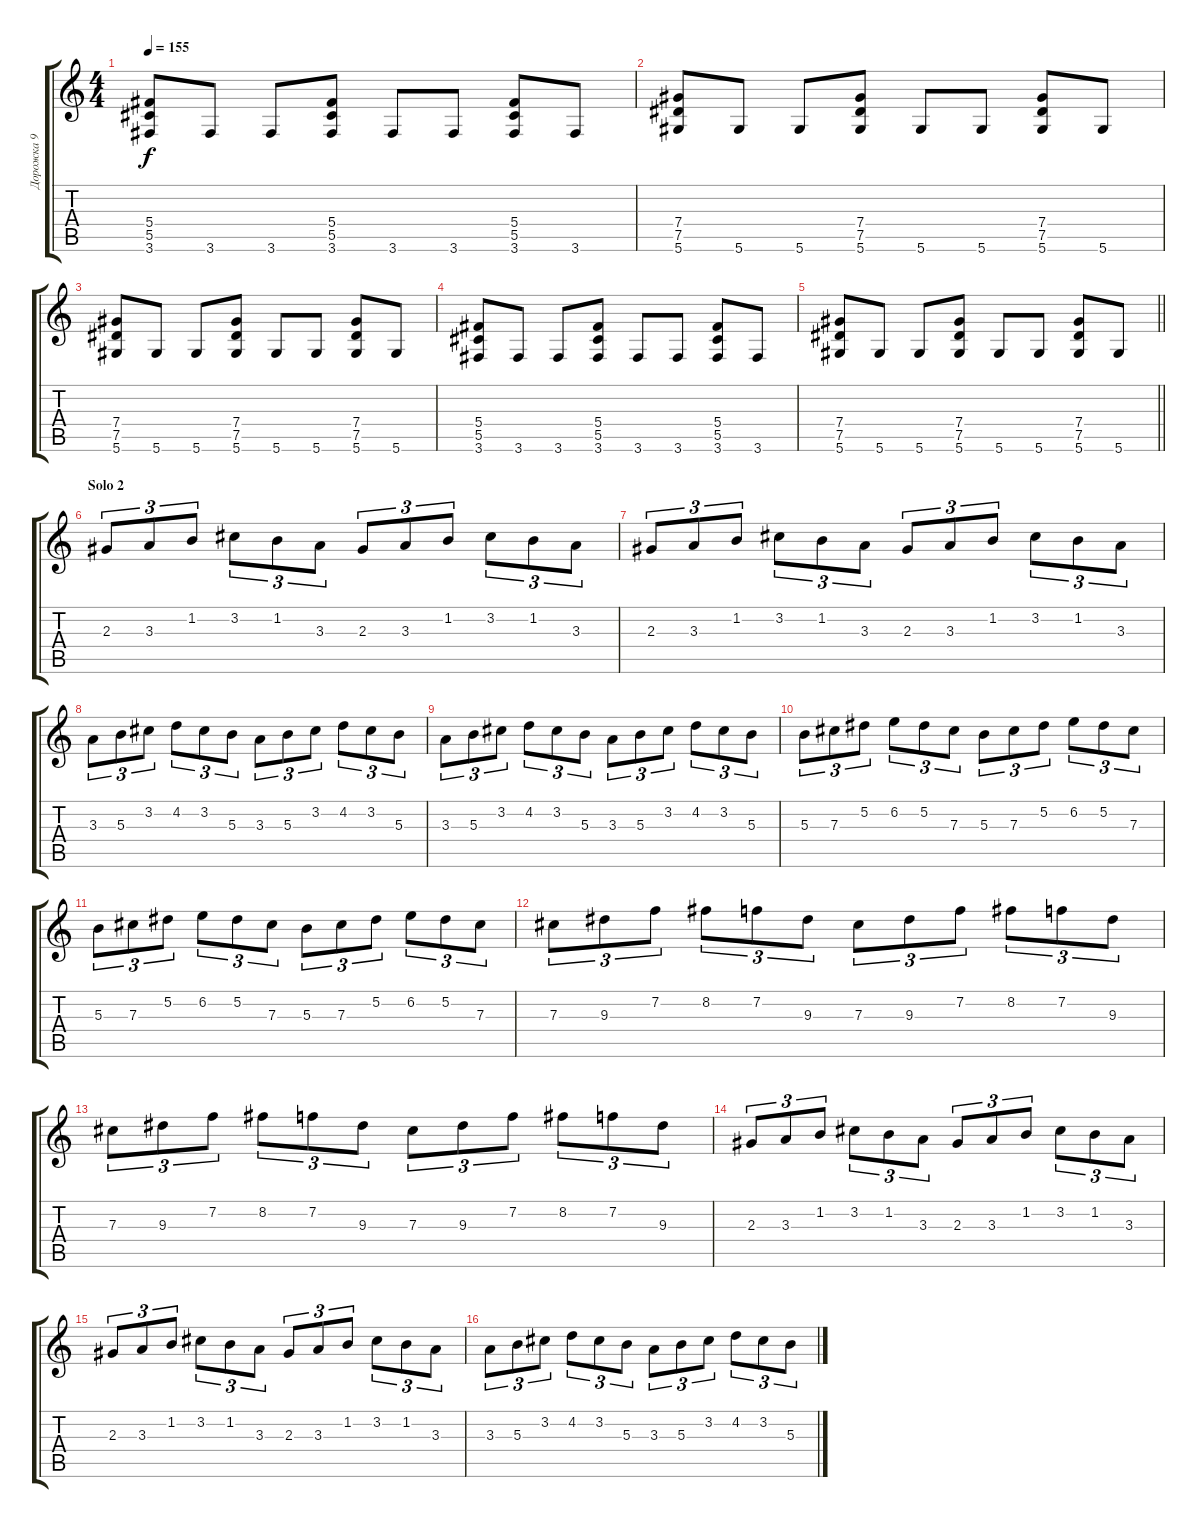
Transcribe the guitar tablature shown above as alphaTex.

\track ("Дорожка 9" "Дорожка 9") {instrument distortionguitar}
\staff {score tabs}
\tuning (Eb4 Bb3 Gb3 Db3 Ab2 Eb2) {hide}
\ts (4 4)
\tempo 155
\clef g2
\ks c
(5.4 5.5 3.6).8{dy f} 3.6.8 3.6.8 (5.4 5.5 3.6).8 3.6.8 3.6.8 (5.4 5.5 3.6).8 3.6.8 |
(7.4 7.5 5.6).8 5.6.8 5.6.8 (7.4 7.5 5.6).8 5.6.8 5.6.8 (7.4 7.5 5.6).8 5.6.8 |
(7.4 7.5 5.6).8 5.6.8 5.6.8 (7.4 7.5 5.6).8 5.6.8 5.6.8 (7.4 7.5 5.6).8 5.6.8 |
(5.4 5.5 3.6).8 3.6.8 3.6.8 (5.4 5.5 3.6).8 3.6.8 3.6.8 (5.4 5.5 3.6).8 3.6.8 |
\barLineRight lightlight
(7.4 7.5 5.6).8 5.6.8 5.6.8 (7.4 7.5 5.6).8 5.6.8 5.6.8 (7.4 7.5 5.6).8 5.6.8 |
\section ("" "Solo 2")
2.3.8{tu (3 2)} 3.3.8{tu (3 2)} 1.2.8{tu (3 2)} 3.2.8{tu (3 2)} 1.2.8{tu (3 2)} 3.3.8{tu (3 2)} 2.3.8{tu (3 2)} 3.3.8{tu (3 2)} 1.2.8{tu (3 2)} 3.2.8{tu (3 2)} 1.2.8{tu (3 2)} 3.3.8{tu (3 2)} |
2.3.8{tu (3 2)} 3.3.8{tu (3 2)} 1.2.8{tu (3 2)} 3.2.8{tu (3 2)} 1.2.8{tu (3 2)} 3.3.8{tu (3 2)} 2.3.8{tu (3 2)} 3.3.8{tu (3 2)} 1.2.8{tu (3 2)} 3.2.8{tu (3 2)} 1.2.8{tu (3 2)} 3.3.8{tu (3 2)} |
3.3.8{tu (3 2)} 5.3.8{tu (3 2)} 3.2.8{tu (3 2)} 4.2.8{tu (3 2)} 3.2.8{tu (3 2)} 5.3.8{tu (3 2)} 3.3.8{tu (3 2)} 5.3.8{tu (3 2)} 3.2.8{tu (3 2)} 4.2.8{tu (3 2)} 3.2.8{tu (3 2)} 5.3.8{tu (3 2)} |
3.3.8{tu (3 2)} 5.3.8{tu (3 2)} 3.2.8{tu (3 2)} 4.2.8{tu (3 2)} 3.2.8{tu (3 2)} 5.3.8{tu (3 2)} 3.3.8{tu (3 2)} 5.3.8{tu (3 2)} 3.2.8{tu (3 2)} 4.2.8{tu (3 2)} 3.2.8{tu (3 2)} 5.3.8{tu (3 2)} |
5.3.8{tu (3 2)} 7.3.8{tu (3 2)} 5.2.8{tu (3 2)} 6.2.8{tu (3 2)} 5.2.8{tu (3 2)} 7.3.8{tu (3 2)} 5.3.8{tu (3 2)} 7.3.8{tu (3 2)} 5.2.8{tu (3 2)} 6.2.8{tu (3 2)} 5.2.8{tu (3 2)} 7.3.8{tu (3 2)} |
5.3.8{tu (3 2)} 7.3.8{tu (3 2)} 5.2.8{tu (3 2)} 6.2.8{tu (3 2)} 5.2.8{tu (3 2)} 7.3.8{tu (3 2)} 5.3.8{tu (3 2)} 7.3.8{tu (3 2)} 5.2.8{tu (3 2)} 6.2.8{tu (3 2)} 5.2.8{tu (3 2)} 7.3.8{tu (3 2)} |
7.3.8{tu (3 2)} 9.3.8{tu (3 2)} 7.2.8{tu (3 2)} 8.2.8{tu (3 2)} 7.2.8{tu (3 2)} 9.3.8{tu (3 2)} 7.3.8{tu (3 2)} 9.3.8{tu (3 2)} 7.2.8{tu (3 2)} 8.2.8{tu (3 2)} 7.2.8{tu (3 2)} 9.3.8{tu (3 2)} |
7.3.8{tu (3 2)} 9.3.8{tu (3 2)} 7.2.8{tu (3 2)} 8.2.8{tu (3 2)} 7.2.8{tu (3 2)} 9.3.8{tu (3 2)} 7.3.8{tu (3 2)} 9.3.8{tu (3 2)} 7.2.8{tu (3 2)} 8.2.8{tu (3 2)} 7.2.8{tu (3 2)} 9.3.8{tu (3 2)} |
2.3.8{tu (3 2)} 3.3.8{tu (3 2)} 1.2.8{tu (3 2)} 3.2.8{tu (3 2)} 1.2.8{tu (3 2)} 3.3.8{tu (3 2)} 2.3.8{tu (3 2)} 3.3.8{tu (3 2)} 1.2.8{tu (3 2)} 3.2.8{tu (3 2)} 1.2.8{tu (3 2)} 3.3.8{tu (3 2)} |
2.3.8{tu (3 2)} 3.3.8{tu (3 2)} 1.2.8{tu (3 2)} 3.2.8{tu (3 2)} 1.2.8{tu (3 2)} 3.3.8{tu (3 2)} 2.3.8{tu (3 2)} 3.3.8{tu (3 2)} 1.2.8{tu (3 2)} 3.2.8{tu (3 2)} 1.2.8{tu (3 2)} 3.3.8{tu (3 2)} |
3.3.8{tu (3 2)} 5.3.8{tu (3 2)} 3.2.8{tu (3 2)} 4.2.8{tu (3 2)} 3.2.8{tu (3 2)} 5.3.8{tu (3 2)} 3.3.8{tu (3 2)} 5.3.8{tu (3 2)} 3.2.8{tu (3 2)} 4.2.8{tu (3 2)} 3.2.8{tu (3 2)} 5.3.8{tu (3 2)}
